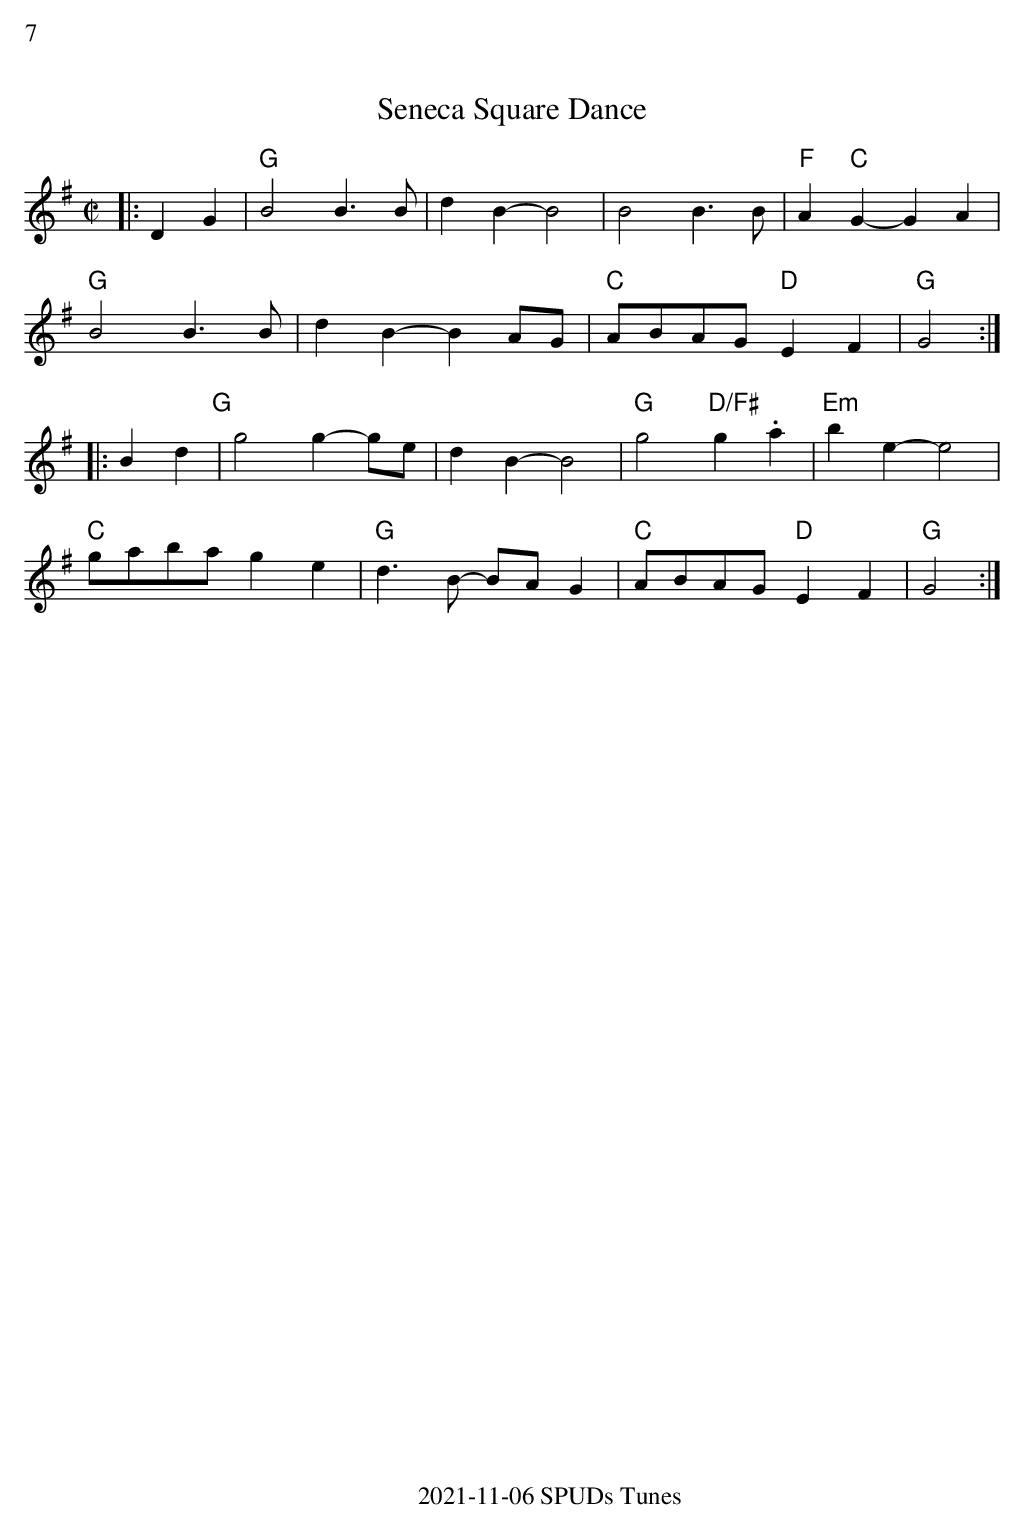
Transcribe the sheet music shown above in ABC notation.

X:1
%%text 7
T:Seneca Square Dance
M:C|
L:1/4
K:G
|:D G |"G"B2 B>B |d B-B2 | B2 B>B | "F" A "C" G-G A|
"G"B2 B>B |d B-B A/G/ |"C" A/B/A/G/ "D" E F | "G" G2 :|
|: B d "G" |g2 g-g/e/ | d B-B2 | "G"g2 "D/F#" g.a | "Em" b e-e2|
"C" g/a/b/a/ g e| "G" d>B- B/A/ G | "C" A/B/A/G/ "D" E F | "G"G2 :|
